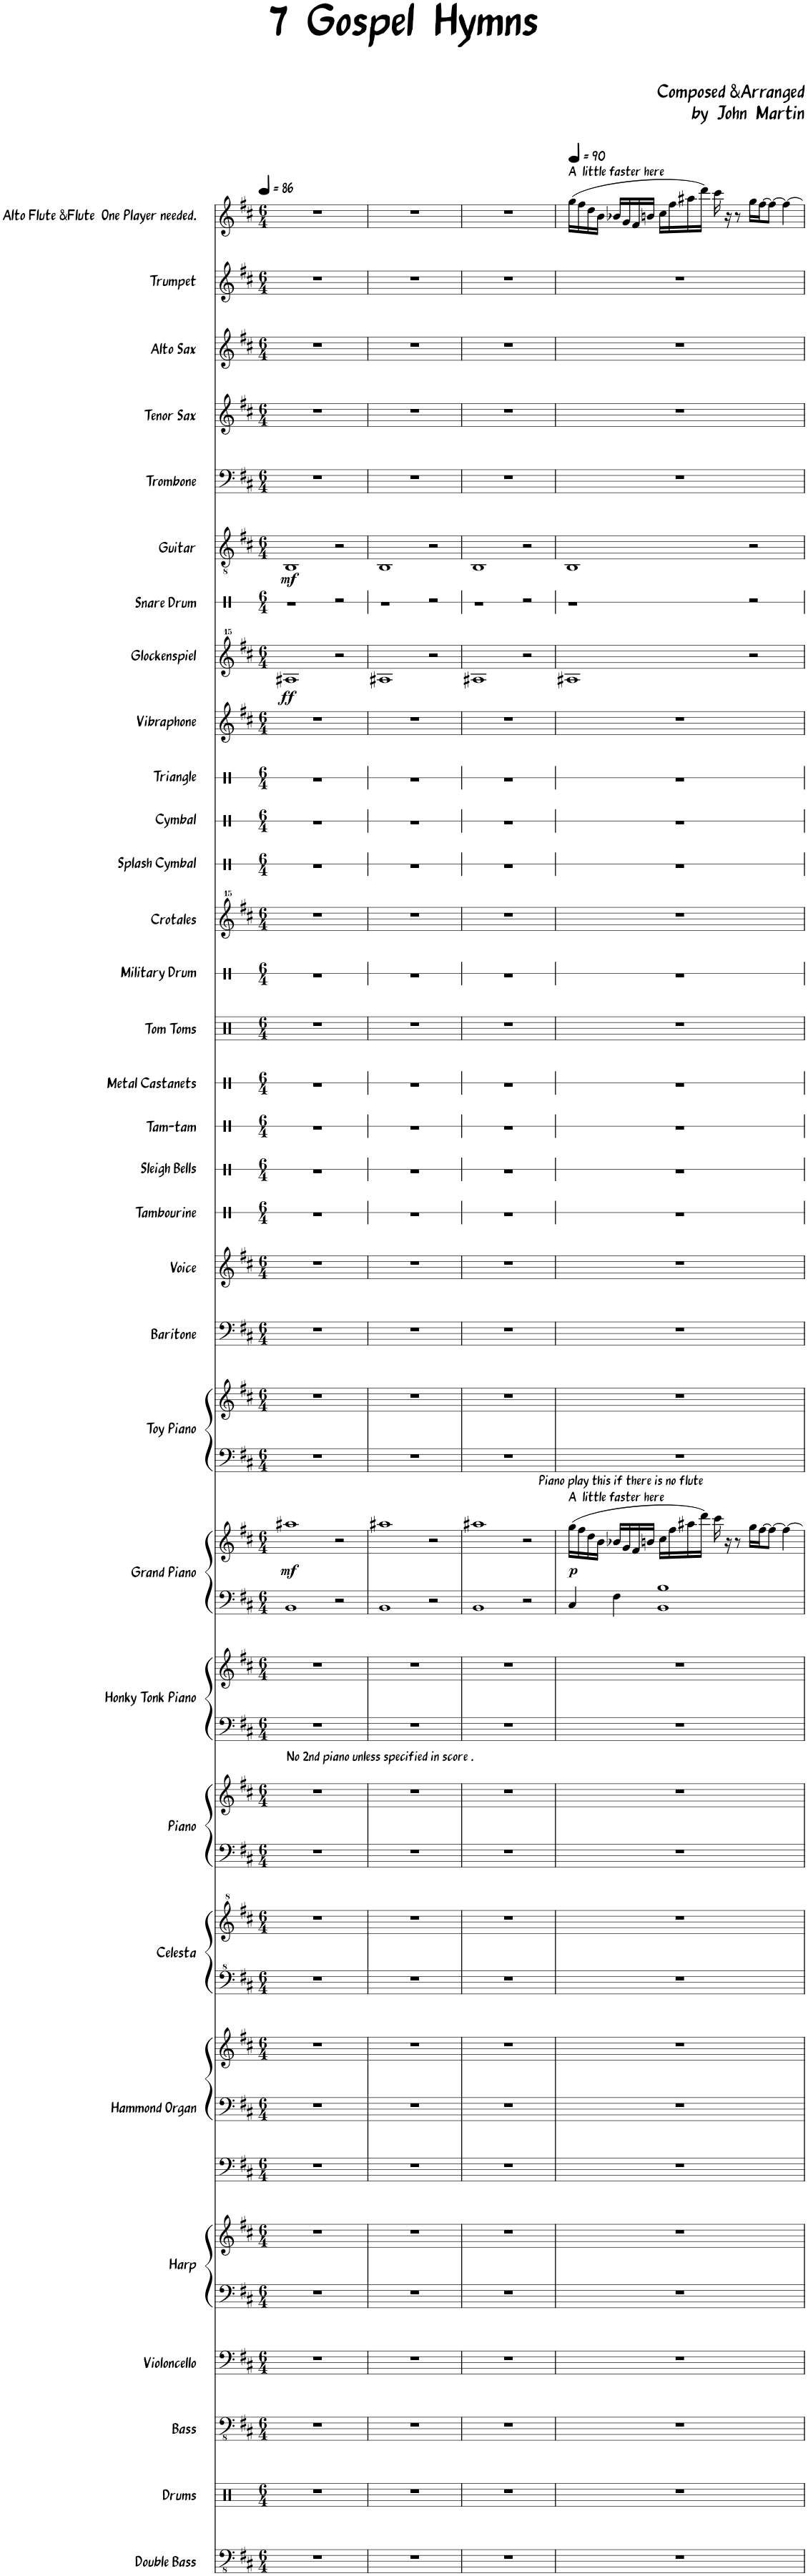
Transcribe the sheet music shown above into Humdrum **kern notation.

**kern	**kern	**kern	**kern	**kern	**kern	**kern	**kern	**kern	**kern	**kern	**kern	**kern	**kern	**kern	**kern	**kern	**dynam	**kern	**kern	**kern	**kern	**kern	**kern	**kern	**kern	**kern	**kern	**kern	**kern	**kern	**kern	**kern	**kern	**dynam	**kern	**kern	**dynam	**kern	**kern	**kern	**kern	**kern
*part32	*part31	*part30	*part29	*part28	*part28	*part27	*part27	*part27	*part26	*part26	*part25	*part25	*part24	*part24	*part23	*part23	*part23	*part22	*part22	*part21	*part20	*part19	*part18	*part17	*part16	*part15	*part14	*part13	*part12	*part11	*part10	*part9	*part8	*part8	*part7	*part6	*part6	*part5	*part4	*part3	*part2	*part1
*staff40	*staff39	*staff38	*staff37	*staff36	*staff35	*staff34	*staff33	*staff32	*staff31	*staff30	*staff29	*staff28	*staff27	*staff26	*staff25	*staff24	*staff24/25	*staff23	*staff22	*staff21	*staff20	*staff19	*staff18	*staff17	*staff16	*staff15	*staff14	*staff13	*staff12	*staff11	*staff10	*staff9	*staff8	*staff8	*staff7	*staff6	*staff6	*staff5	*staff4	*staff3	*staff2	*staff1
*I"Double Bass	*I"Drums	*I"Bass	*I"Violoncello	*I"Harp	*	*I"Hammond Organ	*	*	*I"Celesta	*	*I"Piano	*	*I"Honky Tonk Piano	*	*I"Grand Piano	*	*	*I"Toy Piano	*	*I"Baritone	*I"Voice	*I"Tambourine	*I"Sleigh Bells	*I"Tam-tam	*I"Metal Castanets	*I"Tom Toms	*I"Military Drum	*I"Crotales	*I"Splash Cymbal	*I"Cymbal	*I"Triangle	*I"Vibraphone	*I"Glockenspiel	*	*I"Snare Drum	*I"Guitar	*	*I"Trombone	*I"Tenor Sax	*I"Alto Sax	*I"Trumpet	*I"Alto Flute &amp;Flute  One Player needed.
*I'Db.	*I'Drums	*I'Bass	*I'Vc.	*I'Hrp.	*	*I'Hm. Org.	*	*	*I'Cel.	*	*I'Piano	*	*I'Hnk. Pno.	*	*I'Pno.	*	*	*I'Toy Pno.	*	*I'Bar.	*I'Vo.	*I'Tamb.	*I'Sle. Be.	*I'Tam-tam	*I'Met. Cst.	*I'Toms	*I'Mil. Dr.	*I'Cro.	*I'Sp. Cym.	*I'Cym.	*I'Trgl.	*I'Vib.	*I'Glk.	*	*I'Sn. Dr.	*I'Gtr.	*	*I'Tbn.	*I'Tenor	*I'Alto	*I'Tpt.	*I'A. Fl.&amp; Flute
*	*	*	*	*	*	*	*	*	*	*	*	*	*	*	*	*	*	*	*	*	*	*stria1	*stria1	*stria1	*stria1	*	*stria1	*	*stria1	*stria1	*stria1	*	*	*	*stria1	*	*	*	*	*	*	*
*clefFv4	*clefX	*clefFv4	*clefF4	*clefF4	*clefG2	*clefF4	*clefF4	*clefG2	*clefF^4	*clefG^2	*clefF4	*clefG2	*clefF4	*clefG2	*clefF4	*clefG2	*	*clefF4	*clefG2	*clefF4	*clefG2	*clefX	*clefX	*clefX	*clefX	*clefX	*clefX	*clefG^^2	*clefX	*clefX	*clefX	*clefG2	*clefG^^2	*	*clefX	*clefGv2	*	*clefF4	*clefG2	*clefG2	*clefG2	*clefG2
*ITrd7c12	*	*	*	*	*	*	*	*	*	*	*	*	*	*	*	*	*	*	*	*	*	*	*	*	*	*	*	*	*	*	*	*	*	*	*	*	*	*	*ITrd8c14	*ITrd5c9	*ITrd1c2	*
*k[f#c#]	*k[]	*k[f#c#]	*k[f#c#]	*k[f#c#]	*k[f#c#]	*k[f#c#]	*k[f#c#]	*k[f#c#]	*k[f#c#]	*k[f#c#]	*k[f#c#]	*k[f#c#]	*k[f#c#]	*k[f#c#]	*k[f#c#]	*k[f#c#]	*	*k[f#c#]	*k[f#c#]	*k[f#c#]	*k[f#c#]	*k[]	*k[]	*k[]	*k[]	*k[]	*k[]	*k[f#c#]	*k[]	*k[]	*k[]	*k[f#c#]	*k[f#c#]	*	*k[]	*k[f#c#]	*	*k[f#c#]	*k[f#c#]	*k[f#c#]	*k[f#c#]	*k[f#c#]
*M6/4	*M6/4	*M6/4	*M6/4	*M6/4	*M6/4	*M6/4	*M6/4	*M6/4	*M6/4	*M6/4	*M6/4	*M6/4	*M6/4	*M6/4	*M6/4	*M6/4	*	*M6/4	*M6/4	*M6/4	*M6/4	*M6/4	*M6/4	*M6/4	*M6/4	*M6/4	*M6/4	*M6/4	*M6/4	*M6/4	*M6/4	*M6/4	*M6/4	*	*M6/4	*M6/4	*	*M6/4	*M6/4	*M6/4	*M6/4	*M6/4
*MM86	*MM86	*MM86	*MM86	*MM86	*MM86	*MM86	*MM86	*MM86	*MM86	*MM86	*MM86	*MM86	*MM86	*MM86	*MM86	*MM86	*	*MM86	*MM86	*MM86	*MM86	*MM86	*MM86	*MM86	*MM86	*MM86	*MM86	*MM86	*MM86	*MM86	*MM86	*MM86	*MM86	*	*MM86	*MM86	*	*MM86	*MM86	*MM86	*MM86	*MM86
=1	=1	=1	=1	=1	=1	=1	=1	=1	=1	=1	=1	=1	=1	=1	=1	=1	=1	=1	=1	=1	=1	=1	=1	=1	=1	=1	=1	=1	=1	=1	=1	=1	=1	=1	=1	=1	=1	=1	=1	=1	=1	=1
!	!	!	!	!	!	!	!	!	!	!	!	!LO:TX:a:t=No 2nd piano unless specified in score .	!	!	!	!	!	!	!	!	!	!	!	!	!	!	!	!	!	!	!	!	!	!	!	!	!	!	!	!	!	!
!	!	!	!	!	!	!	!	!	!	!	!	!	!	!	!	!	!LO:DY:b	!	!	!	!	!	!	!	!	!	!	!	!	!	!	!	!	!LO:DY:b	!	!	!LO:DY:b	!	!	!	!	!
1.r	1.r	1.r	1.r	1.r	1.r	1.r	1.r	1.r	1.r	1.r	1.r	1.r	1.r	1.r	1BB	1aa#X	mf	1.r	1.r	1.r	1.r	1.r	1.r	1.r	1.r	1.r	1.r	1.r	1.r	1.r	1.r	1.r	1aa#X	ff	1r	1BB	mf	1.r	1.r	1.r	1.r	1.r
.	.	.	.	.	.	.	.	.	.	.	.	.	.	.	2r	2r	.	.	.	.	.	.	.	.	.	.	.	.	.	.	.	.	2r	.	2r	2r	.	.	.	.	.	.
=2	=2	=2	=2	=2	=2	=2	=2	=2	=2	=2	=2	=2	=2	=2	=2	=2	=2	=2	=2	=2	=2	=2	=2	=2	=2	=2	=2	=2	=2	=2	=2	=2	=2	=2	=2	=2	=2	=2	=2	=2	=2	=2
1.r	1.r	1.r	1.r	1.r	1.r	1.r	1.r	1.r	1.r	1.r	1.r	1.r	1.r	1.r	1BB	1aa#X	.	1.r	1.r	1.r	1.r	1.r	1.r	1.r	1.r	1.r	1.r	1.r	1.r	1.r	1.r	1.r	1aa#X	.	1r	1BB	.	1.r	1.r	1.r	1.r	1.r
.	.	.	.	.	.	.	.	.	.	.	.	.	.	.	2r	2r	.	.	.	.	.	.	.	.	.	.	.	.	.	.	.	.	2r	.	2r	2r	.	.	.	.	.	.
=3	=3	=3	=3	=3	=3	=3	=3	=3	=3	=3	=3	=3	=3	=3	=3	=3	=3	=3	=3	=3	=3	=3	=3	=3	=3	=3	=3	=3	=3	=3	=3	=3	=3	=3	=3	=3	=3	=3	=3	=3	=3	=3
1.r	1.r	1.r	1.r	1.r	1.r	1.r	1.r	1.r	1.r	1.r	1.r	1.r	1.r	1.r	1BB	1aa#X	.	1.r	1.r	1.r	1.r	1.r	1.r	1.r	1.r	1.r	1.r	1.r	1.r	1.r	1.r	1.r	1aa#X	.	1r	1BB	.	1.r	1.r	1.r	1.r	1.r
.	.	.	.	.	.	.	.	.	.	.	.	.	.	.	2r	2r	.	.	.	.	.	.	.	.	.	.	.	.	.	.	.	.	2r	.	2r	2r	.	.	.	.	.	.
=4	=4	=4	=4	=4	=4	=4	=4	=4	=4	=4	=4	=4	=4	=4	=4	=4	=4	=4	=4	=4	=4	=4	=4	=4	=4	=4	=4	=4	=4	=4	=4	=4	=4	=4	=4	=4	=4	=4	=4	=4	=4	=4
*	*	*	*	*	*	*	*	*	*	*	*	*	*	*	*	*	*	*	*	*	*	*	*	*	*	*	*	*	*	*	*	*	*	*	*	*	*	*	*	*	*	*MM90
!	!	!	!	!	!	!	!	!	!	!	!	!	!	!	!	!	!	!	!	!	!	!	!	!	!	!	!	!	!	!	!	!	!	!	!	!	!	!	!	!	!	!LO:TX:a:t=A  little faster here
!	!	!	!	!	!	!	!	!	!	!	!	!	!	!	!	!LO:TX:a:t=A  little faster here	!	!	!	!	!	!	!	!	!	!	!	!	!	!	!	!	!	!	!	!	!	!	!	!	!	!
!	!	!	!	!	!	!	!	!	!	!	!	!	!	!	!	!LO:TX:a:t=Piano play this if there is no flute	!	!	!	!	!	!	!	!	!	!	!	!	!	!	!	!	!	!	!	!	!	!	!	!	!	!
!	!	!	!	!	!	!	!	!	!	!	!	!	!	!	!	!	!LO:DY:b	!	!	!	!	!	!	!	!	!	!	!	!	!	!	!	!	!	!	!	!	!	!	!	!	!
1.r	1.r	1.r	1.r	1.r	1.r	1.r	1.r	1.r	1.r	1.r	1.r	1.r	1.r	1.r	4C#/	(16gg\LL	p	1.r	1.r	1.r	1.r	1.r	1.r	1.r	1.r	1.r	1.r	1.r	1.r	1.r	1.r	1.r	1aa#X	.	1r	1BB	.	1.r	1.r	1.r	1.r	(16gg\LL
.	.	.	.	.	.	.	.	.	.	.	.	.	.	.	.	16ff#\	.	.	.	.	.	.	.	.	.	.	.	.	.	.	.	.	.	.	.	.	.	.	.	.	.	16ff#\
.	.	.	.	.	.	.	.	.	.	.	.	.	.	.	.	16dd\	.	.	.	.	.	.	.	.	.	.	.	.	.	.	.	.	.	.	.	.	.	.	.	.	.	16dd\
.	.	.	.	.	.	.	.	.	.	.	.	.	.	.	.	16b\JJ	.	.	.	.	.	.	.	.	.	.	.	.	.	.	.	.	.	.	.	.	.	.	.	.	.	16b\JJ
.	.	.	.	.	.	.	.	.	.	.	.	.	.	.	4F#\	16b-X/LL	.	.	.	.	.	.	.	.	.	.	.	.	.	.	.	.	.	.	.	.	.	.	.	.	.	16b-X/LL
.	.	.	.	.	.	.	.	.	.	.	.	.	.	.	.	16g/	.	.	.	.	.	.	.	.	.	.	.	.	.	.	.	.	.	.	.	.	.	.	.	.	.	16g/
.	.	.	.	.	.	.	.	.	.	.	.	.	.	.	.	16f#/	.	.	.	.	.	.	.	.	.	.	.	.	.	.	.	.	.	.	.	.	.	.	.	.	.	16f#/
.	.	.	.	.	.	.	.	.	.	.	.	.	.	.	.	16bn/JJ	.	.	.	.	.	.	.	.	.	.	.	.	.	.	.	.	.	.	.	.	.	.	.	.	.	16bn/JJ
.	.	.	.	.	.	.	.	.	.	.	.	.	.	.	1BB 1B	16cc#\LL	.	.	.	.	.	.	.	.	.	.	.	.	.	.	.	.	.	.	.	.	.	.	.	.	.	16cc#\LL
.	.	.	.	.	.	.	.	.	.	.	.	.	.	.	.	16ff#\	.	.	.	.	.	.	.	.	.	.	.	.	.	.	.	.	.	.	.	.	.	.	.	.	.	16ff#\
.	.	.	.	.	.	.	.	.	.	.	.	.	.	.	.	16aa#X\	.	.	.	.	.	.	.	.	.	.	.	.	.	.	.	.	.	.	.	.	.	.	.	.	.	16aa#X\
.	.	.	.	.	.	.	.	.	.	.	.	.	.	.	.	16ddd\JJ)	.	.	.	.	.	.	.	.	.	.	.	.	.	.	.	.	.	.	.	.	.	.	.	.	.	16ddd\JJ)
.	.	.	.	.	.	.	.	.	.	.	.	.	.	.	.	16ccc#\	.	.	.	.	.	.	.	.	.	.	.	.	.	.	.	.	.	.	.	.	.	.	.	.	.	16ccc#\
.	.	.	.	.	.	.	.	.	.	.	.	.	.	.	.	16r	.	.	.	.	.	.	.	.	.	.	.	.	.	.	.	.	.	.	.	.	.	.	.	.	.	16r
.	.	.	.	.	.	.	.	.	.	.	.	.	.	.	.	8r	.	.	.	.	.	.	.	.	.	.	.	.	.	.	.	.	.	.	.	.	.	.	.	.	.	8r
.	.	.	.	.	.	.	.	.	.	.	.	.	.	.	.	16gg\LL	.	.	.	.	.	.	.	.	.	.	.	.	.	.	.	.	2r	.	2r	2r	.	.	.	.	.	16gg\LL
.	.	.	.	.	.	.	.	.	.	.	.	.	.	.	.	[16ff#\J	.	.	.	.	.	.	.	.	.	.	.	.	.	.	.	.	.	.	.	.	.	.	.	.	.	[16ff#\J
.	.	.	.	.	.	.	.	.	.	.	.	.	.	.	.	8ff#\J_	.	.	.	.	.	.	.	.	.	.	.	.	.	.	.	.	.	.	.	.	.	.	.	.	.	8ff#\J_
.	.	.	.	.	.	.	.	.	.	.	.	.	.	.	.	4ff#\_	.	.	.	.	.	.	.	.	.	.	.	.	.	.	.	.	.	.	.	.	.	.	.	.	.	4ff#\_
=	=	=	=	=	=	=	=	=	=	=	=	=	=	=	=	=	=	=	=	=	=	=	=	=	=	=	=	=	=	=	=	=	=	=	=	=	=	=	=	=	=	=
*-	*-	*-	*-	*-	*-	*-	*-	*-	*-	*-	*-	*-	*-	*-	*-	*-	*-	*-	*-	*-	*-	*-	*-	*-	*-	*-	*-	*-	*-	*-	*-	*-	*-	*-	*-	*-	*-	*-	*-	*-	*-	*-
